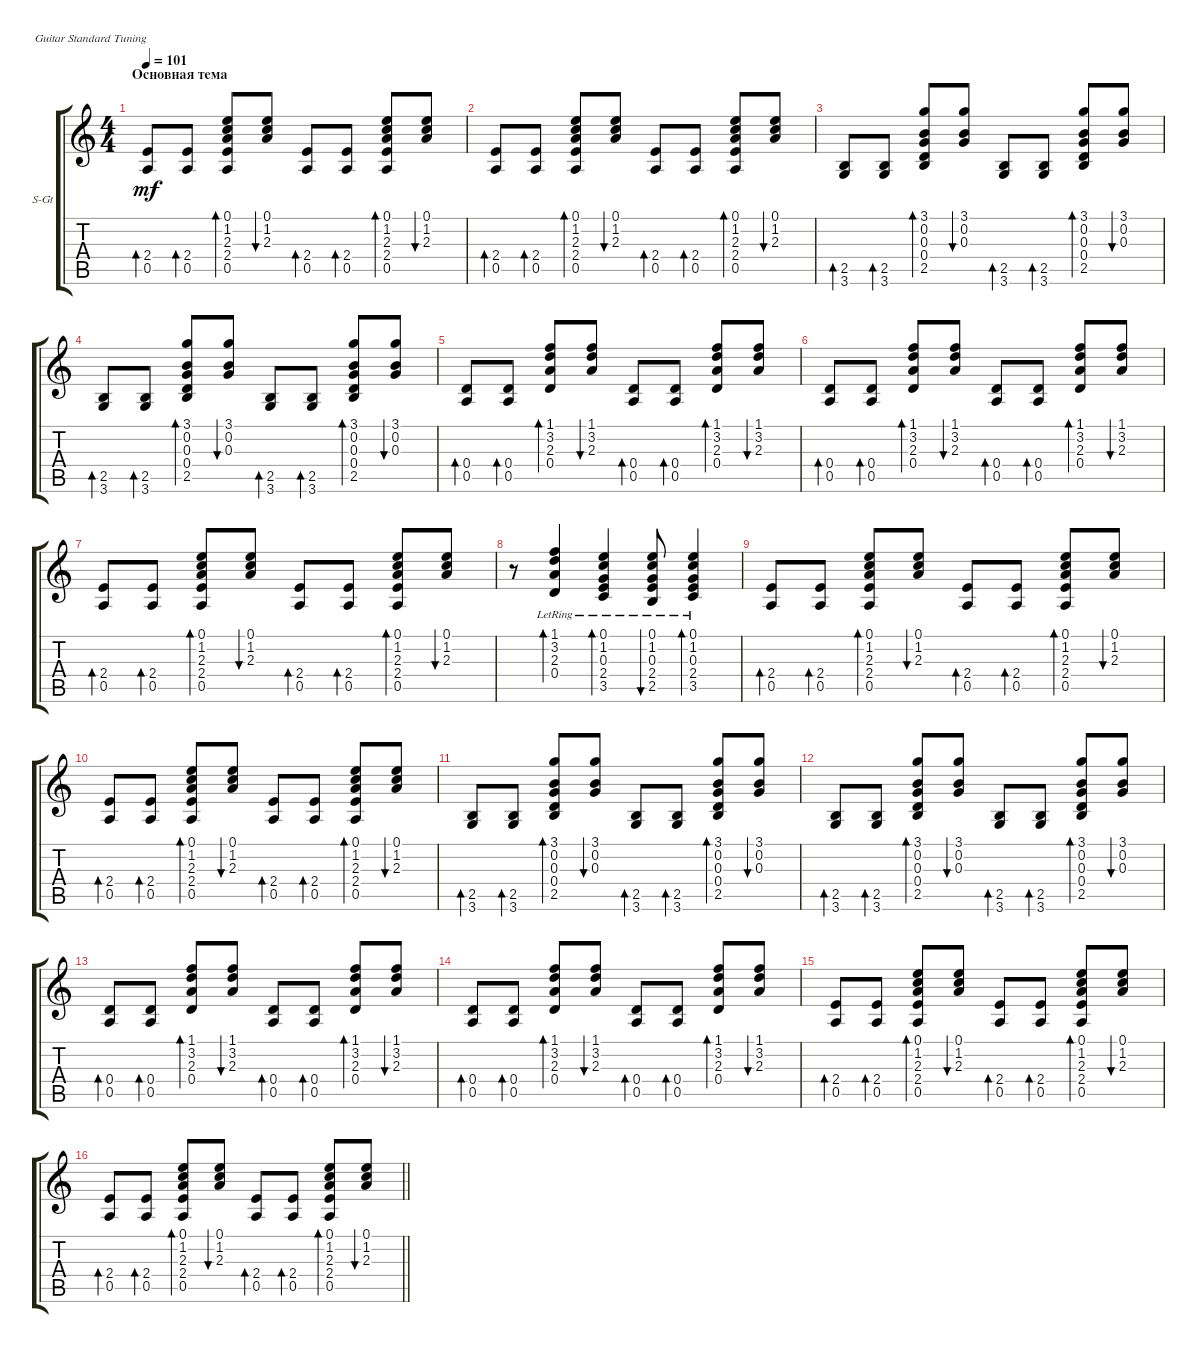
\bracketExtendMode groupsimilarinstruments
\firstSystemTrackNameOrientation horizontal
\otherSystemsTrackNameOrientation horizontal
\track ("акустика" "S-Gt") {instrument acousticguitarsteel}
\staff {score tabs}
\tuning (E4 B3 G3 D3 A2 E2)
\ts (4 4)
\section ("" "Основная тема")
\tempo 101
\clef g2
\ks c
(0.5 2.4).8{bd 30 dy mf} (0.5 2.4).8{bd 30} (0.1 1.2 2.3 2.4 0.5).8{bd 60} (0.1 1.2 2.3).8{bu 60} (0.5 2.4).8{bd 30} (0.5 2.4).8{bd 30} (0.1 1.2 2.3 2.4 0.5).8{bd 60} (0.1 1.2 2.3).8{bu 60} |
(0.5 2.4).8{bd 30} (0.5 2.4).8{bd 30} (0.1 1.2 2.3 2.4 0.5).8{bd 60} (0.1 1.2 2.3).8{bu 60} (0.5 2.4).8{bd 30} (0.5 2.4).8{bd 30} (0.1 1.2 2.3 2.4 0.5).8{bd 60} (0.1 1.2 2.3).8{bu 60} |
(3.6 2.5).8{bd 30} (3.6 2.5).8{bd 30} (3.1 0.2 0.3 0.4 2.5).8{bd 60} (3.1 0.2 0.3).8{bu 60} (3.6 2.5).8{bd 30} (3.6 2.5).8{bd 30} (3.1 0.2 0.3 0.4 2.5).8{bd 60} (3.1 0.2 0.3).8{bu 60} |
(3.6 2.5).8{bd 30} (3.6 2.5).8{bd 30} (3.1 0.2 0.3 0.4 2.5).8{bd 60} (3.1 0.2 0.3).8{bu 60} (3.6 2.5).8{bd 30} (3.6 2.5).8{bd 30} (3.1 0.2 0.3 0.4 2.5).8{bd 60} (3.1 0.2 0.3).8{bu 60} |
(0.5 0.4).8{bd 30} (0.4 0.5).8{bd 30} (1.1 3.2 2.3 0.4).8{bd 60} (1.1 3.2 2.3).8{bu 60} (0.4 0.5).8{bd 30} (0.5 0.4).8{bd 30} (1.1 3.2 2.3 0.4).8{bd 60} (1.1 3.2 2.3).8{bu 60} |
(0.5 0.4).8{bd 30} (0.4 0.5).8{bd 30} (1.1 3.2 2.3 0.4).8{bd 60} (1.1 3.2 2.3).8{bu 60} (0.4 0.5).8{bd 30} (0.5 0.4).8{bd 30} (1.1 3.2 2.3 0.4).8{bd 60} (1.1 3.2 2.3).8{bu 60} |
(0.5 2.4).8{bd 30} (0.5 2.4).8{bd 30} (0.1 1.2 2.3 2.4 0.5).8{bd 60} (0.1 1.2 2.3).8{bu 60} (0.5 2.4).8{bd 30} (0.5 2.4).8{bd 30} (0.1 1.2 2.3 2.4 0.5).8{bd 60} (0.1 1.2 2.3).8{bu 60} |
r.8 (1.1{lr} 3.2{lr} 2.3{lr} 0.4{lr}).4{bd 60} (0.1{lr} 1.2{lr} 0.3{lr} 2.4 3.5).4{bd 60} (0.1{lr} 1.2{lr} 0.3{lr} 2.4 2.5).8{bu 60} (0.1{lr} 1.2{lr} 0.3{lr} 2.4 3.5).4{bd 60} |
(0.5 2.4).8{bd 30} (0.5 2.4).8{bd 30} (0.1 1.2 2.3 2.4 0.5).8{bd 60} (0.1 1.2 2.3).8{bu 60} (0.5 2.4).8{bd 30} (0.5 2.4).8{bd 30} (0.1 1.2 2.3 2.4 0.5).8{bd 60} (0.1 1.2 2.3).8{bu 60} |
(0.5 2.4).8{bd 30} (0.5 2.4).8{bd 30} (0.1 1.2 2.3 2.4 0.5).8{bd 60} (0.1 1.2 2.3).8{bu 60} (0.5 2.4).8{bd 30} (0.5 2.4).8{bd 30} (0.1 1.2 2.3 2.4 0.5).8{bd 60} (0.1 1.2 2.3).8{bu 60} |
(3.6 2.5).8{bd 30} (3.6 2.5).8{bd 30} (3.1 0.2 0.3 0.4 2.5).8{bd 60} (3.1 0.2 0.3).8{bu 60} (3.6 2.5).8{bd 30} (3.6 2.5).8{bd 30} (3.1 0.2 0.3 0.4 2.5).8{bd 60} (3.1 0.2 0.3).8{bu 60} |
(3.6 2.5).8{bd 30} (3.6 2.5).8{bd 30} (3.1 0.2 0.3 0.4 2.5).8{bd 60} (3.1 0.2 0.3).8{bu 60} (3.6 2.5).8{bd 30} (3.6 2.5).8{bd 30} (3.1 0.2 0.3 0.4 2.5).8{bd 60} (3.1 0.2 0.3).8{bu 60} |
(0.5 0.4).8{bd 30} (0.4 0.5).8{bd 30} (1.1 3.2 2.3 0.4).8{bd 60} (1.1 3.2 2.3).8{bu 60} (0.4 0.5).8{bd 30} (0.5 0.4).8{bd 30} (1.1 3.2 2.3 0.4).8{bd 60} (1.1 3.2 2.3).8{bu 60} |
(0.5 0.4).8{bd 30} (0.4 0.5).8{bd 30} (1.1 3.2 2.3 0.4).8{bd 60} (1.1 3.2 2.3).8{bu 60} (0.4 0.5).8{bd 30} (0.5 0.4).8{bd 30} (1.1 3.2 2.3 0.4).8{bd 60} (1.1 3.2 2.3).8{bu 60} |
(0.5 2.4).8{bd 30} (0.5 2.4).8{bd 30} (0.1 1.2 2.3 2.4 0.5).8{bd 60} (0.1 1.2 2.3).8{bu 60} (0.5 2.4).8{bd 30} (0.5 2.4).8{bd 30} (0.1 1.2 2.3 2.4 0.5).8{bd 60} (0.1 1.2 2.3).8{bu 60} |
\barLineRight lightlight
(0.5 2.4).8{bd 30} (0.5 2.4).8{bd 30} (0.1 1.2 2.3 2.4 0.5).8{bd 60} (0.1 1.2 2.3).8{bu 60} (0.5 2.4).8{bd 30} (0.5 2.4).8{bd 30} (0.1 1.2 2.3 2.4 0.5).8{bd 60} (0.1 1.2 2.3).8{bu 60}
